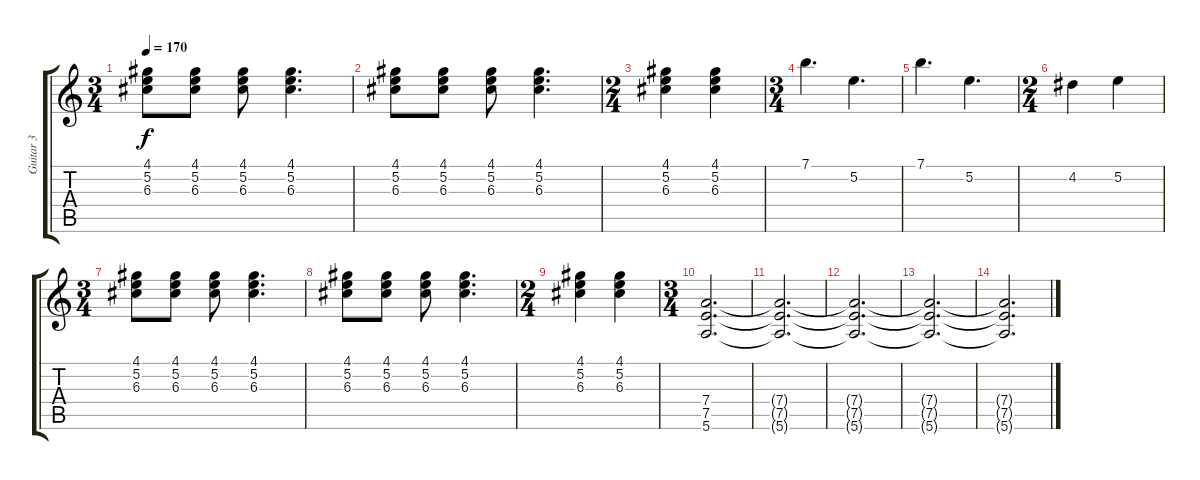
\track ("Guitar 3" "Guitar 3") {instrument overdrivenguitar}
\staff {score tabs}
\tuning (E4 B3 G3 D3 A2 E2) {hide}
\ts (3 4)
\tempo 170
\clef g2
\ks c
(4.1 5.2 6.3).8{dy f} (4.1 5.2 6.3).8 (4.1 5.2 6.3).8 (4.1 5.2 6.3).4{d} |
(4.1 5.2 6.3).8 (4.1 5.2 6.3).8 (4.1 5.2 6.3).8 (4.1 5.2 6.3).4{d} |
\ts (2 4)
(4.1 5.2 6.3).4 (4.1 5.2 6.3).4 |
\ts (3 4)
7.1.4{d} 5.2.4{d} |
7.1.4{d} 5.2.4{d} |
\ts (2 4)
4.2.4 5.2.4 |
\ts (3 4)
(4.1 5.2 6.3).8 (4.1 5.2 6.3).8 (4.1 5.2 6.3).8 (4.1 5.2 6.3).4{d} |
(4.1 5.2 6.3).8 (4.1 5.2 6.3).8 (4.1 5.2 6.3).8 (4.1 5.2 6.3).4{d} |
\ts (2 4)
(4.1 5.2 6.3).4 (4.1 5.2 6.3).4 |
\ts (3 4)
(7.4 7.5 5.6).2{d} |
(7.4{t} 7.5{t} 5.6{t}).2{d volume 0} |
(7.4{t} 7.5{t} 5.6{t}).2{d} |
(7.4{t} 7.5{t} 5.6{t}).2{d} |
(7.4{t} 7.5{t} 5.6{t}).2{d}
